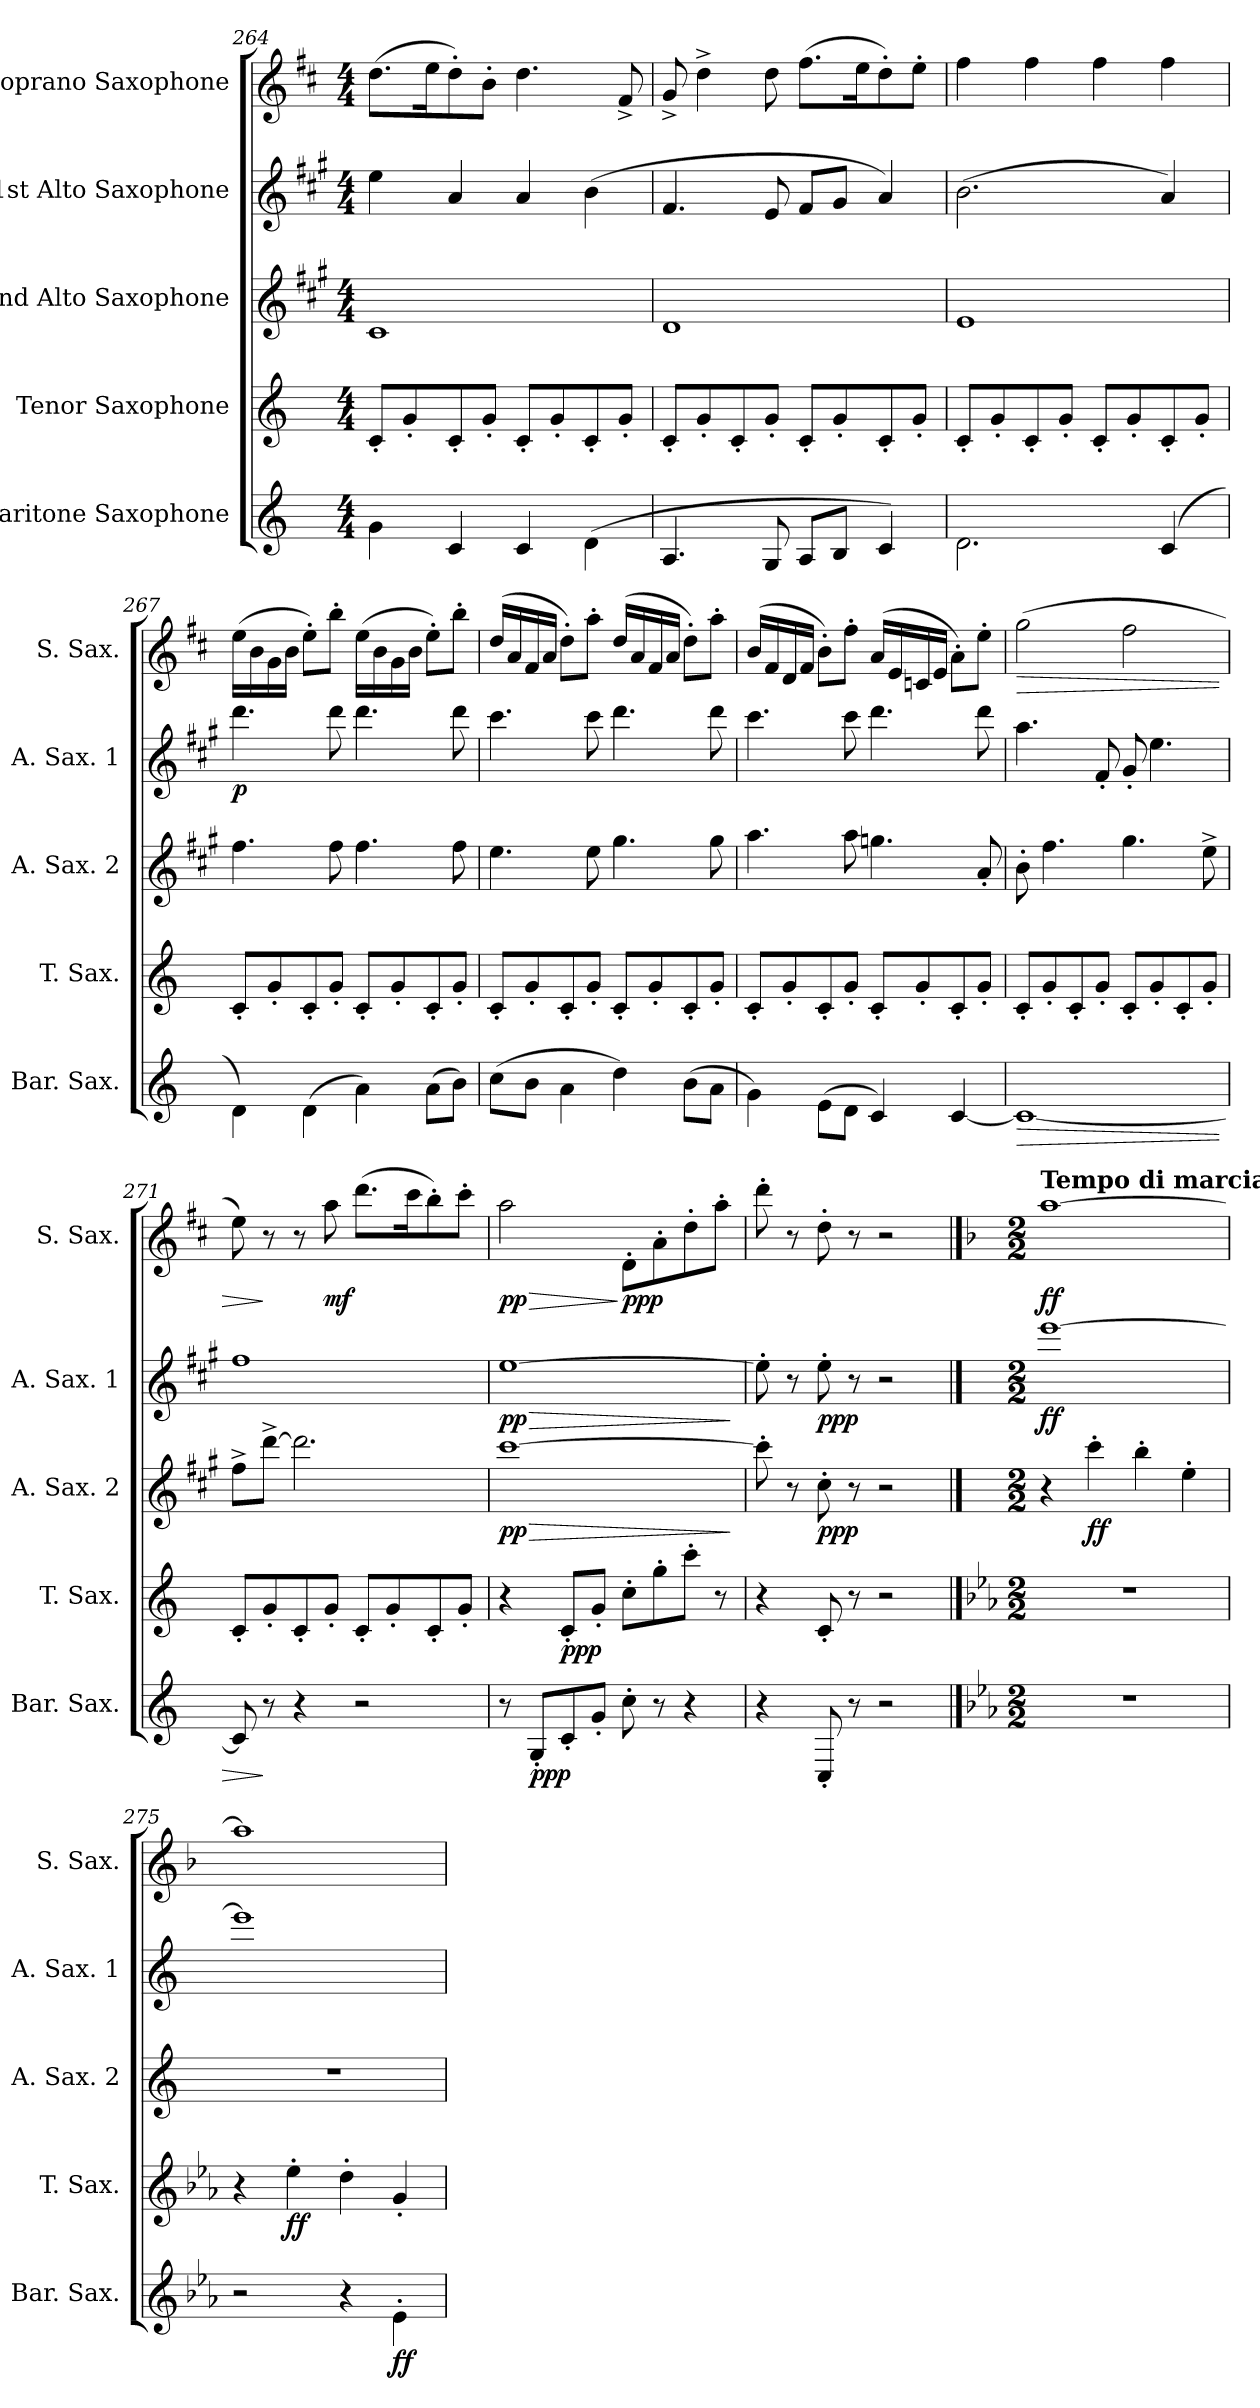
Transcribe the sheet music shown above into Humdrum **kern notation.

**kern	**dynam	**kern	**dynam	**kern	**dynam	**kern	**dynam	**kern	**dynam
*part5	*part5	*part4	*part4	*part3	*part3	*part2	*part2	*part1	*part1
*staff5	*staff5	*staff4	*staff4	*staff3	*staff3	*staff2	*staff2	*staff1	*staff1
*I"Baritone Saxophone	*	*I"Tenor Saxophone	*	*I"2nd Alto Saxophone	*	*I"1st Alto Saxophone	*	*I"Soprano Saxophone	*
*I'Bar. Sax.	*	*I'T. Sax.	*	*I'A. Sax. 2	*	*I'A. Sax. 1	*	*I'S. Sax.	*
*clefG2	*	*clefG2	*	*clefG2	*	*clefG2	*	*clefG2	*
*ITrd12c21	*	*ITrd8c14	*	*ITrd5c9	*	*ITrd5c9	*	*ITrd1c2	*
*k[]	*	*k[]	*	*k[]	*	*k[]	*	*k[]	*
*M4/4	*	*M4/4	*	*M4/4	*	*M4/4	*	*M4/4	*
=264	=264	=264	=264	=264	=264	=264	=264	=264	=264
4G\	.	8C'/L	.	1E	.	4g\	.	(8.cc\L	.
.	.	8G'/	.	.	.	.	.	.	.
.	.	.	.	.	.	.	.	16dd\K	.
4C/	.	8C'/	.	.	.	4c/	.	8cc'\)	.
.	.	8G'/J	.	.	.	.	.	8a'\J	.
4C/	.	8C'/L	.	.	.	4c/	.	4.cc\	.
.	.	8G'/	.	.	.	.	.	.	.
(4D\	.	8C'/	.	.	.	(4d\	.	.	.
.	.	8G'/J	.	.	.	.	.	8e^/	.
!!LO:PB:g=z
=265	=265	=265	=265	=265	=265	=265	=265	=265	=265
4.AA/	.	8C'/L	.	1F	.	4.A/	.	8f^/	.
.	.	8G'/	.	.	.	.	.	4cc^\	.
.	.	8C'/	.	.	.	.	.	.	.
8GG/	.	8G'/J	.	.	.	8G/	.	8cc\	.
8AA/L	.	8C'/L	.	.	.	8A/L	.	(8.ee\L	.
8BB/J	.	8G'/	.	.	.	8B/J	.	.	.
.	.	.	.	.	.	.	.	16dd\K	.
4C/)	.	8C'/	.	.	.	4c/)	.	8cc'\)	.
.	.	8G'/J	.	.	.	.	.	8dd'\J	.
=266	=266	=266	=266	=266	=266	=266	=266	=266	=266
2.D\	.	8C'/L	.	1G	.	(2.d\	.	4ee\	.
.	.	8G'/	.	.	.	.	.	.	.
.	.	8C'/	.	.	.	.	.	4ee\	.
.	.	8G'/J	.	.	.	.	.	.	.
.	.	8C'/L	.	.	.	.	.	4ee\	.
.	.	8G'/	.	.	.	.	.	.	.
(4C/	.	8C'/	.	.	.	4c/)	.	4ee\	.
.	.	8G'/J	.	.	.	.	.	.	.
=267	=267	=267	=267	=267	=267	=267	=267	=267	=267
!	!	!	!	!	!	!	!LO:DY:b	!	!
4D\)	.	8C'/L	.	4.a\	.	4.ff\	p	(16dd\LL	.
.	.	.	.	.	.	.	.	16a\	.
.	.	8G'/	.	.	.	.	.	16f\	.
.	.	.	.	.	.	.	.	16a\JJ	.
(4D\	.	8C'/	.	.	.	.	.	8dd'\L)	.
.	.	8G'/J	.	8a\	.	8ff\	.	8aa'\J	.
4A\)	.	8C'/L	.	4.a\	.	4.ff\	.	(16dd\LL	.
.	.	.	.	.	.	.	.	16a\	.
.	.	8G'/	.	.	.	.	.	16f\	.
.	.	.	.	.	.	.	.	16a\JJ	.
(8A\L	.	8C'/	.	.	.	.	.	8dd'\L)	.
8B\J)	.	8G'/J	.	8a\	.	8ff\	.	8aa'\J	.
!!LO:LB:g=z
=268	=268	=268	=268	=268	=268	=268	=268	=268	=268
(8c\L	.	8C'/L	.	4.g\	.	4.ee\	.	(16cc/LL	.
.	.	.	.	.	.	.	.	16g/	.
8B\J	.	8G'/	.	.	.	.	.	16e/	.
.	.	.	.	.	.	.	.	16g/JJ	.
4A\	.	8C'/	.	.	.	.	.	8cc'\L)	.
.	.	8G'/J	.	8g\	.	8ee\	.	8gg'\J	.
4d\)	.	8C'/L	.	4.b\	.	4.ff\	.	(16cc/LL	.
.	.	.	.	.	.	.	.	16g/	.
.	.	8G'/	.	.	.	.	.	16e/	.
.	.	.	.	.	.	.	.	16g/JJ	.
(8B\L	.	8C'/	.	.	.	.	.	8cc'\L)	.
8A\J	.	8G'/J	.	8b\	.	8ff\	.	8gg'\J	.
=269	=269	=269	=269	=269	=269	=269	=269	=269	=269
4G\)	.	8C'/L	.	4.cc\	.	4.ee\	.	(16a/LL	.
.	.	.	.	.	.	.	.	16e/	.
.	.	8G'/	.	.	.	.	.	16c/	.
.	.	.	.	.	.	.	.	16e/JJ	.
(8E\L	.	8C'/	.	.	.	.	.	8a'\L)	.
8D\J	.	8G'/J	.	8cc\	.	8ee\	.	8ee'\J	.
4C/)	.	8C'/L	.	4.b-X\	.	4.ff\	.	(16g/LL	.
.	.	.	.	.	.	.	.	16d/	.
.	.	8G'/	.	.	.	.	.	16B-X/	.
.	.	.	.	.	.	.	.	16d/JJ	.
[4C/	.	8C'/	.	.	.	.	.	8g'\L)	.
.	.	8G'/J	.	8c'/	.	8ff\	.	8dd'\J	.
=270	=270	=270	=270	=270	=270	=270	=270	=270	=270
!	!LO:HP:b	!	!	!	!	!	!	!	!LO:HP:b
1C_	>	8C'/L	.	8d'\	.	4.cc\	.	(2ff\	>
.	.	8G'/	.	4.a\	.	.	.	.	.
.	.	8C'/	.	.	.	.	.	.	.
.	.	8G'/J	.	.	.	8A'/	.	.	.
.	.	8C'/L	.	4.b\	.	8B'/	.	2ee\	.
.	.	8G'/	.	.	.	4.g\	.	.	.
.	.	8C'/	.	.	.	.	.	.	.
.	.	8G'/J	.	8g^\	.	.	.	.	.
!!LO:PB:g=z
=271	=271	=271	=271	=271	=271	=271	=271	=271	=271
8C/]	.	8C'/L	.	8a^\L	.	1a	.	8dd\)	.
8r	]	8G'/	.	[8ff^\J	.	.	.	8r	]
4r	.	8C'/	.	2.ff\]	.	.	.	8r	.
!	!	!	!	!	!	!	!	!	!LO:DY:b
.	.	8G'/J	.	.	.	.	.	8gg\	mf
2r	.	8C'/L	.	.	.	.	.	(8.ccc\L	.
.	.	8G'/	.	.	.	.	.	.	.
.	.	.	.	.	.	.	.	16bb\K	.
.	.	8C'/	.	.	.	.	.	8aa'\)	.
.	.	8G'/J	.	.	.	.	.	8bb'\J	.
=272	=272	=272	=272	=272	=272	=272	=272	=272	=272
!	!	!	!	!	!LO:HP:b	!	!LO:HP:b	!	!LO:HP:b
!	!	!	!	!	!LO:DY:n=1:b	!	!LO:DY:n=1:b	!	!LO:DY:n=1:b
8r	.	4r	.	[1ee	> pp	[1g	> pp	2gg\	> pp
!	!LO:DY:b	!	!	!	!	!	!	!	!
8GG'/L	ppp	.	.	.	.	.	.	.	.
!	!	!	!LO:DY:b	!	!	!	!	!	!
8C'/	.	8C'/L	ppp	.	.	.	.	.	.
8G'/J	.	8G'/J	.	.	.	.	.	.	.
!	!	!	!	!	!	!	!	!	!LO:DY:n=2:b
8c'\	.	8c'\L	.	.	.	.	.	8c'\L	] ppp
8r	.	8g'\	.	.	.	.	.	8g'\	.
4r	.	8cc'\J	.	.	.	.	.	8cc'\	.
.	.	8r	.	.	.	.	.	8gg'\J	.
.	.	.	.	.	]	.	]	.	.
=273	=273	=273	=273	=273	=273	=273	=273	=273	=273
4r	.	4r	.	8ee'\]	.	8g'\]	.	8ccc'\	.
.	.	.	.	8r	.	8r	.	8r	.
!	!	!	!	!	!LO:DY:b	!	!LO:DY:b	!	!
8CC'/	.	8C'/	.	8e'\	ppp	8g'\	ppp	8cc'\	.
8r	.	8r	.	8r	.	8r	.	8r	.
2r	.	2r	.	2r	.	2r	.	2r	.
!!LO:LB:g=z
==274	==274	==274	==274	==274	==274	==274	==274	==274	==274
*k[b-e-a-]	*	*k[b-e-a-]	*	*k[b-e-a-]	*	*k[b-e-a-]	*	*k[b-e-a-]	*
*M2/2	*	*M2/2	*	*M2/2	*	*M2/2	*	*M2/2	*
!	!	!	!	!	!	!	!	!LO:TX:a:B:t=Tempo di marcia.	!
!	!	!	!	!	!	!	!LO:DY:b	!	!LO:DY:b
1r	.	1r	.	4r	.	[1gg	ff	[1gg	ff
!	!	!	!	!	!LO:DY:b	!	!	!	!
.	.	.	.	4ee-'\	ff	.	.	.	.
.	.	.	.	4dd'\	.	.	.	.	.
.	.	.	.	4g'\	.	.	.	.	.
=275	=275	=275	=275	=275	=275	=275	=275	=275	=275
2r	.	4r	.	1r	.	1gg]	.	1gg]	.
!	!	!	!LO:DY:b	!	!	!	!	!	!
.	.	4e-'\	ff	.	.	.	.	.	.
4r	.	4d'\	.	.	.	.	.	.	.
!	!LO:DY:b	!	!	!	!	!	!	!	!
4E-'\	ff	4G'/	.	.	.	.	.	.	.
=	=	=	=	=	=	=	=	=	=
*-	*-	*-	*-	*-	*-	*-	*-	*-	*-
